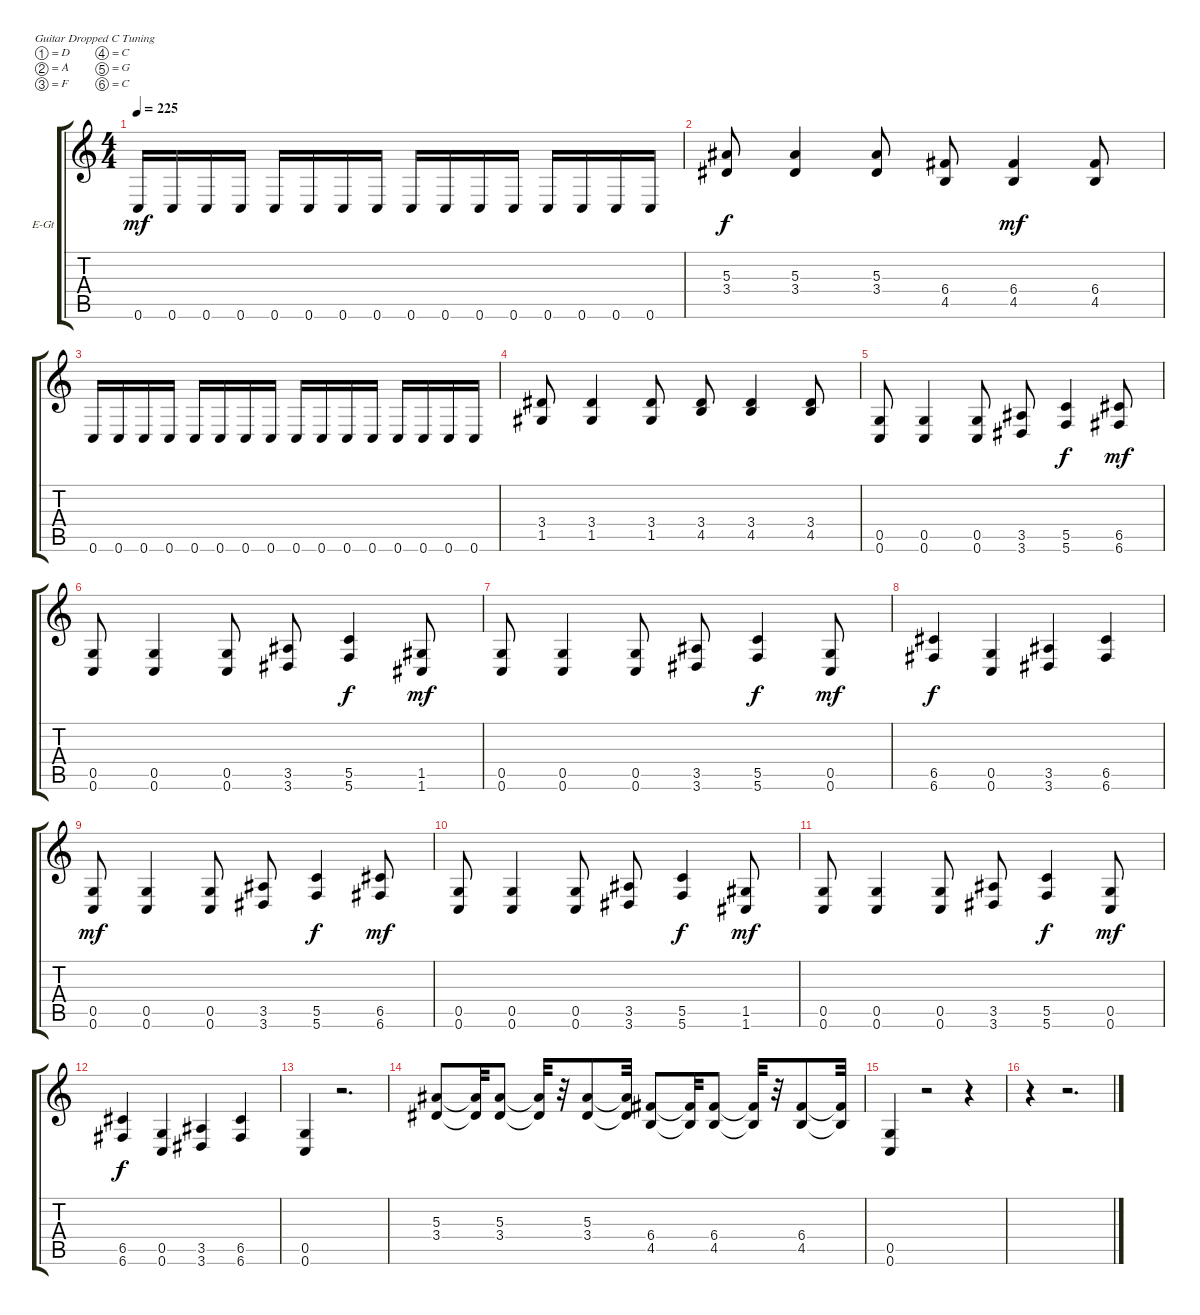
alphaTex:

\bracketExtendMode groupsimilarinstruments
\firstSystemTrackNameOrientation horizontal
\otherSystemsTrackNameOrientation horizontal
\track ("Guitar 2" "E-Gt") {instrument distortionguitar}
\staff {score tabs}
\tuning (D4 A3 F3 C3 G2 C2)
\ts (4 4)
\tempo 225
\clef g2
\ks c
0.6.16{dy mf} 0.6.16 0.6.16 0.6.16 0.6.16 0.6.16 0.6.16 0.6.16 0.6.16 0.6.16 0.6.16 0.6.16 0.6.16 0.6.16 0.6.16 0.6.16 |
(5.3 3.4).8{dy f} (5.3 3.4).4 (5.3 3.4).8 (6.4 4.5).8 (6.4 4.5).4{dy mf} (6.4 4.5).8 |
0.6.16 0.6.16 0.6.16 0.6.16 0.6.16 0.6.16 0.6.16 0.6.16 0.6.16 0.6.16 0.6.16 0.6.16 0.6.16 0.6.16 0.6.16 0.6.16 |
(3.4 1.5).8 (3.4 1.5).4 (3.4 1.5).8 (3.4 4.5).8 (3.4 4.5).4 (3.4 4.5).8 |
(0.5 0.6).8 (0.5 0.6).4 (0.5 0.6).8 (3.5 3.6).8 (5.5 5.6).4{dy f} (6.5 6.6).8{dy mf} |
(0.5 0.6).8 (0.5 0.6).4 (0.5 0.6).8 (3.5 3.6).8 (5.5 5.6).4{dy f} (1.5 1.6).8{dy mf} |
(0.5 0.6).8 (0.5 0.6).4 (0.5 0.6).8 (3.5 3.6).8 (5.5 5.6).4{dy f} (0.5 0.6).8{dy mf} |
(6.5 6.6).4{dy f} (0.5 0.6).4 (3.5 3.6).4 (6.5 6.6).4 |
(0.5 0.6).8{dy mf} (0.5 0.6).4 (0.5 0.6).8 (3.5 3.6).8 (5.5 5.6).4{dy f} (6.5 6.6).8{dy mf} |
(0.5 0.6).8 (0.5 0.6).4 (0.5 0.6).8 (3.5 3.6).8 (5.5 5.6).4{dy f} (1.5 1.6).8{dy mf} |
(0.5 0.6).8 (0.5 0.6).4 (0.5 0.6).8 (3.5 3.6).8 (5.5 5.6).4{dy f} (0.5 0.6).8{dy mf} |
(6.5 6.6).4{dy f} (0.5 0.6).4 (3.5 3.6).4 (6.5 6.6).4 |
(0.5 0.6).4 r.2{d} |
(5.3 3.4).8 (5.3{t} 3.4{t}).32 (5.3 3.4).8 (5.3{t} 3.4{t}).32 r.32 (5.3 3.4).8 (5.3{t} 3.4{t}).32 (6.4 4.5).8 (6.4{t} 4.5{t}).32 (6.4 4.5).8 (6.4{t} 4.5{t}).32 r.32 (6.4 4.5).8 (6.4{t} 4.5{t}).32 |
(0.5 0.6).4 r.2 r.4 |
r.4 r.2{d}
